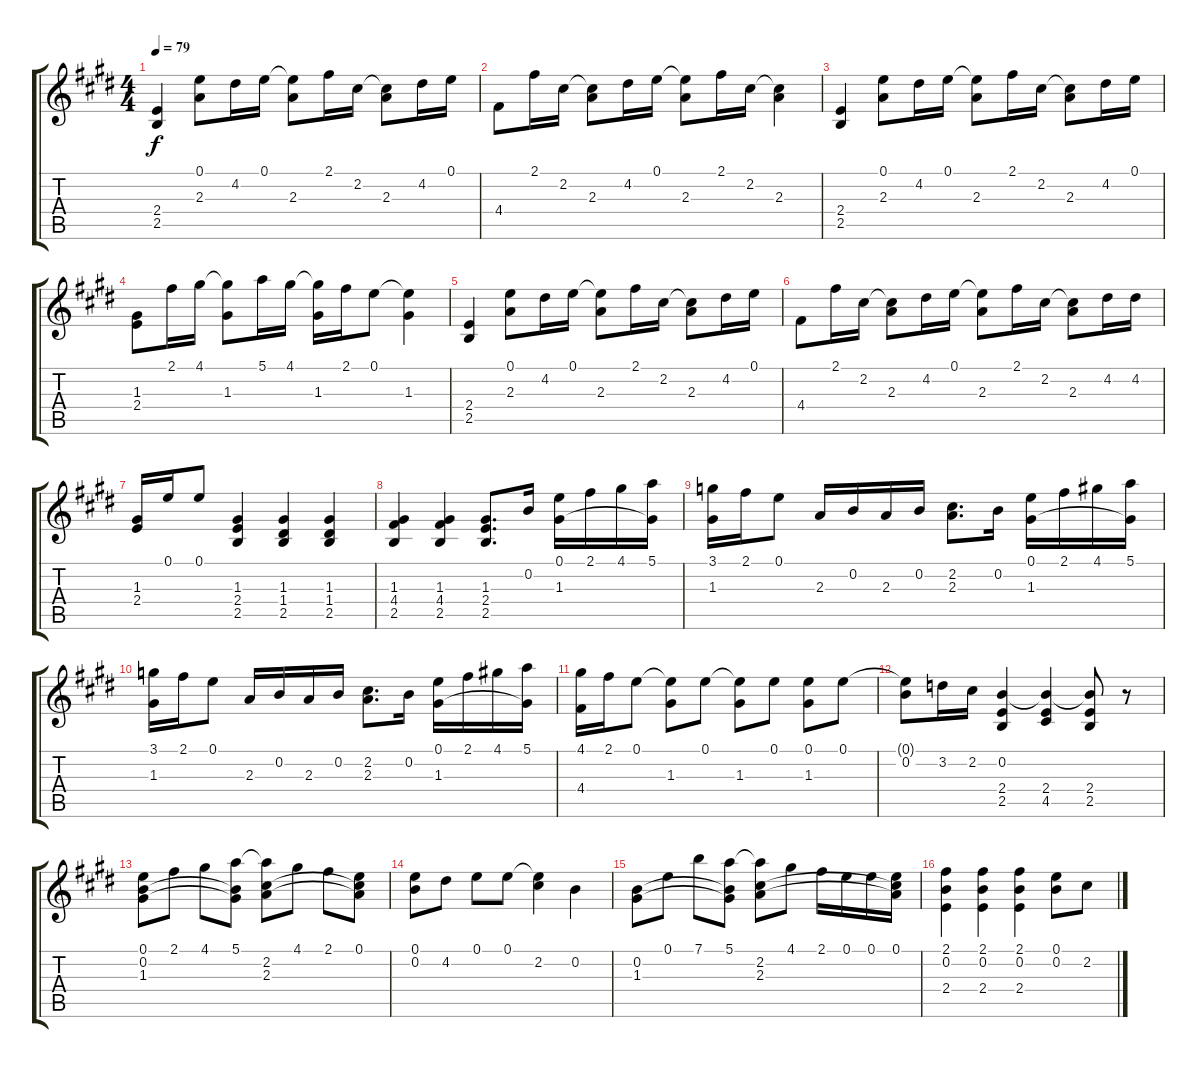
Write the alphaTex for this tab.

\track "" {instrument acousticguitarsteel}
\staff {score tabs}
\tuning (E4 B3 G3 D3 A2 E2) {hide}
\ts (4 4)
\tempo 79
\clef g2
\ks e
(2.4 2.5).4{dy f} (0.1 2.3).8 4.2.16 0.1.16 (0.1{t} 2.3).8 2.1.16 2.2.16 (2.2{t} 2.3).8 4.2.16 0.1.16 |
4.4.8 2.1.16 2.2.16 (2.2{t} 2.3).8 4.2.16 0.1.16 (0.1{t} 2.3).8 2.1.16 2.2.16 (2.2{t} 2.3).4 |
(2.4 2.5).4 (0.1 2.3).8 4.2.16 0.1.16 (0.1{t} 2.3).8 2.1.16 2.2.16 (2.2{t} 2.3).8 4.2.16 0.1.16 |
(1.3 2.4).8 2.1.16 4.1.16 (4.1{t} 1.3).8 5.1.16 4.1.16 (4.1{t} 1.3).16 2.1.16 0.1.8 (0.1{t} 1.3).4 |
(2.4 2.5).4 (0.1 2.3).8 4.2.16 0.1.16 (0.1{t} 2.3).8 2.1.16 2.2.16 (2.2{t} 2.3).8 4.2.16 0.1.16 |
4.4.8 2.1.16 2.2.16 (2.2{t} 2.3).8 4.2.16 0.1.16 (0.1{t} 2.3).8 2.1.16 2.2.16 (2.2{t} 2.3).8 4.2.16 4.2.16 |
(1.3 2.4).16 0.1.16 0.1.8 (1.3 2.4 2.5).4 (1.3 1.4 2.5).4 (1.3 1.4 2.5).4 |
(1.3 4.4 2.5).4 (1.3 4.4 2.5).4 (1.3 2.4 2.5).8{d} 0.2.16 (0.1 1.3).16 2.1.16 4.1.16 (5.1 1.3{t}).16 |
(3.1 1.3).16 2.1.16 0.1.8 2.3.16 0.2.16 2.3.16 0.2.16 (2.2 2.3).8{d} 0.2.16 (0.1 1.3).16 2.1.16 4.1.16 (5.1 1.3{t}).16 |
(3.1 1.3).16 2.1.16 0.1.8 2.3.16 0.2.16 2.3.16 0.2.16 (2.2 2.3).8{d} 0.2.16 (0.1 1.3).16 2.1.16 4.1.16 (5.1 1.3{t}).16 |
(4.1 4.4).16 2.1.16 0.1.8 (0.1{t} 1.3).8 0.1.8 (0.1{t} 1.3).8 0.1.8 (0.1 1.3).8 0.1.8 |
(0.1{t} 0.2).8 3.2.16 2.2.16 (0.2 2.4 2.5).4 (0.2{t} 2.4 4.5).4 (0.2{t} 2.4 2.5).8 r.8 |
(0.1 0.2 1.3).8 2.1.8 4.1.8 (5.1 0.2{t} 1.3{t}).8 (5.1{t} 2.2 2.3).8 4.1.8 2.1.8 (0.1 2.2{t} 2.3{t}).8 |
(0.1 0.2).8 4.2.8 0.1.8 0.1.8 (0.1{t} 2.2).4 0.2.4 |
(0.2 1.3).8 0.1.8 7.1.8 (5.1 0.2{t} 1.3{t}).8 (5.1{t} 2.2 2.3).8 4.1.8 2.1.16 0.1.16 0.1.16 (0.1 2.2{t} 2.3{t}).16 |
(2.1 0.2 2.4).4 (2.1 0.2 2.4).4 (2.1 0.2 2.4).4 (0.1 0.2).8 2.2.8
